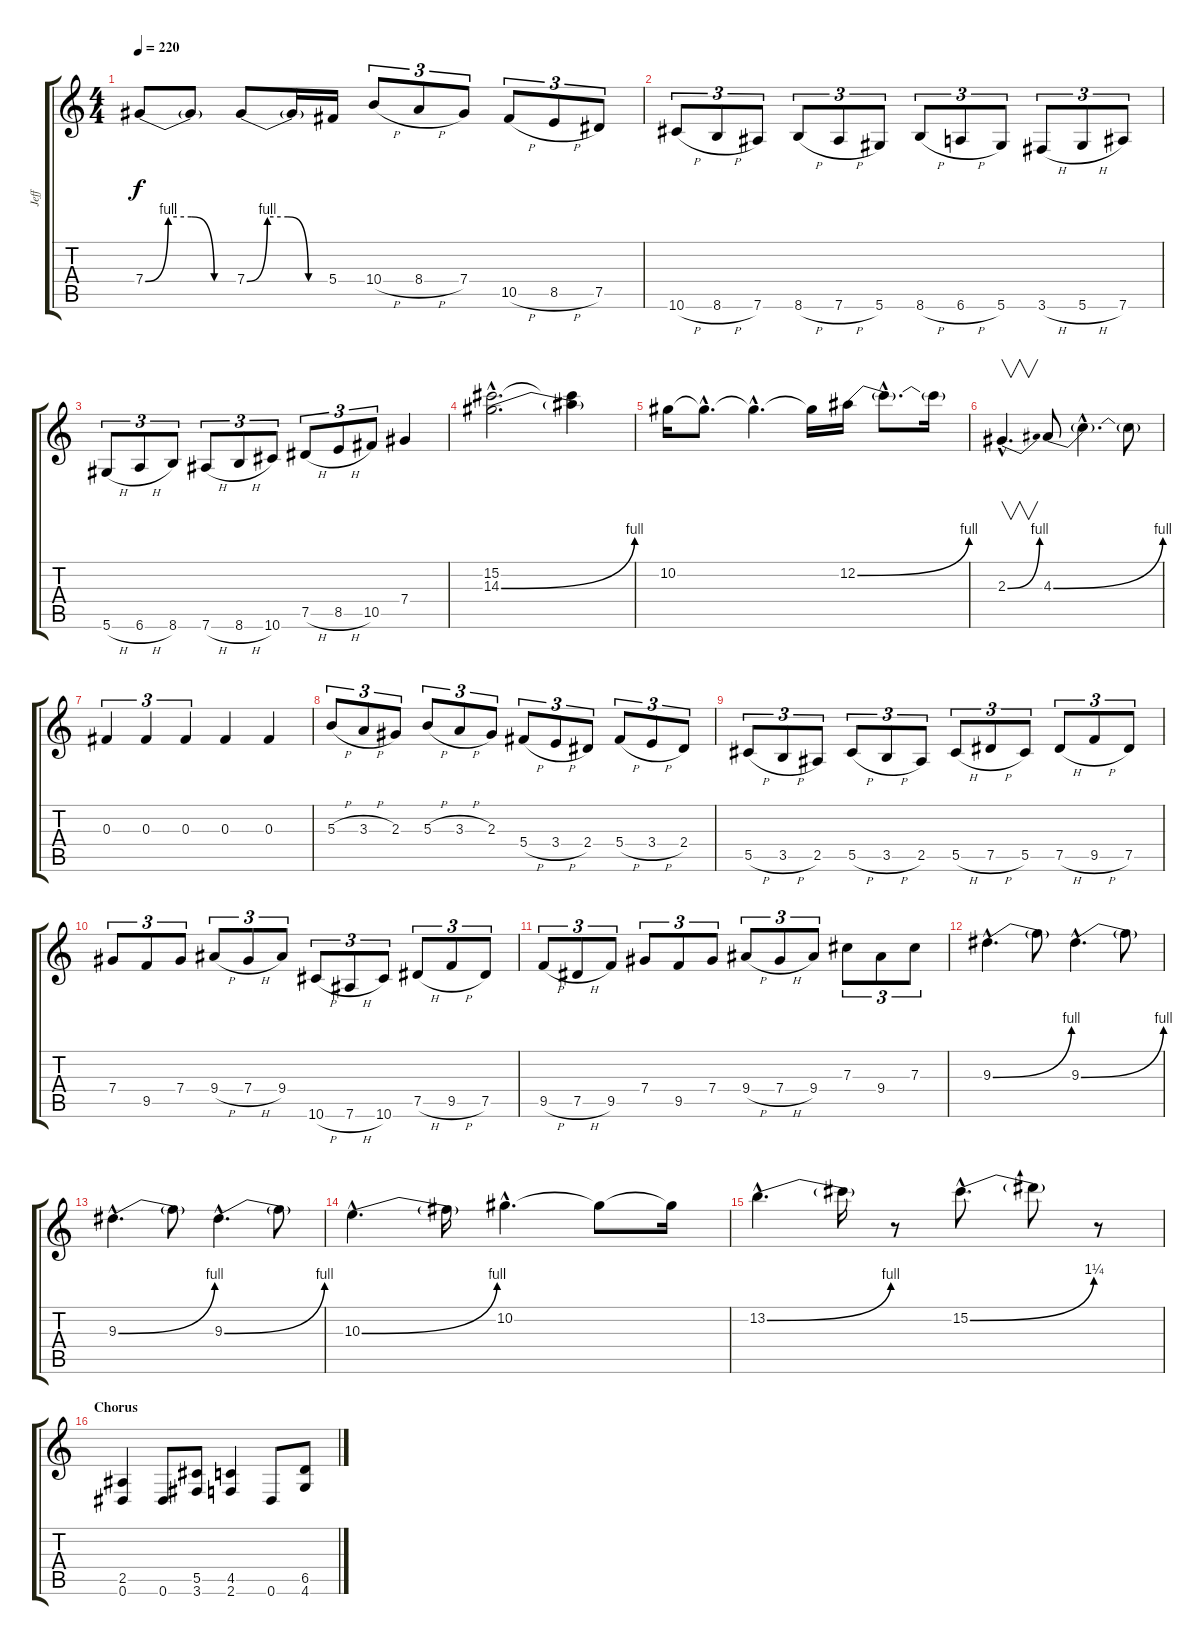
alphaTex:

\track ("Jeff" "Jeff") {instrument distortionguitar}
\staff {score tabs}
\tuning (Eb4 Bb3 Gb3 Db3 Ab2 Eb2) {hide}
\ts (4 4)
\tempo 220
\clef g2
\ks c
7.4{be (custom 0 0 15 4 30 4 45 0 60 0)}.8{dy f} 7.4{t}.8 7.4{be (custom 0 0 15 4 30 4 45 0 60 0)}.8 7.4{t}.16 5.4.16 10.4{h}.8{tu (3 2)} 8.4{h}.8{tu (3 2)} 7.4.8{tu (3 2)} 10.5{h}.8{tu (3 2)} 8.5{h}.8{tu (3 2)} 7.5.8{tu (3 2)} |
10.6{h}.8{tu (3 2)} 8.6{h}.8{tu (3 2)} 7.6.8{tu (3 2)} 8.6{h}.8{tu (3 2)} 7.6{h}.8{tu (3 2)} 5.6.8{tu (3 2)} 8.6{h}.8{tu (3 2)} 6.6{h}.8{tu (3 2)} 5.6.8{tu (3 2)} 3.6{h}.8{tu (3 2)} 5.6{h}.8{tu (3 2)} 7.6.8{tu (3 2)} |
5.6{h}.8{tu (3 2)} 6.6{h}.8{tu (3 2)} 8.6.8{tu (3 2)} 7.6{h}.8{tu (3 2)} 8.6{h}.8{tu (3 2)} 10.6.8{tu (3 2)} 7.5{h}.8{tu (3 2)} 8.5{h}.8{tu (3 2)} 10.5.8{tu (3 2)} 7.4.4 |
(15.2{hac} 14.3{be (bend 0 0 60 4) hac}).2{d} (15.2{t} 14.3{t}).4 |
10.2.16 10.2{hac t}.8{d} 10.2{hac t}.4{d} 10.2{t}.16 12.2{be (bend 0 0 60 4)}.16 12.2{hac t}.8{d} 12.2{t}.16 |
2.3{be (bend 0 0 60 4) hac}.4{v d} 4.3{be (bend 0 0 60 4)}.8 4.3{hac t}.4{d} 4.3{t}.8 |
0.3.4{tu (3 2)} 0.3.4{tu (3 2)} 0.3.4{tu (3 2)} 0.3.4 0.3.4 |
5.3{h}.8{tu (3 2)} 3.3{h}.8{tu (3 2)} 2.3.8{tu (3 2)} 5.3{h}.8{tu (3 2)} 3.3{h}.8{tu (3 2)} 2.3.8{tu (3 2)} 5.4{h}.8{tu (3 2)} 3.4{h}.8{tu (3 2)} 2.4.8{tu (3 2)} 5.4{h}.8{tu (3 2)} 3.4{h}.8{tu (3 2)} 2.4.8{tu (3 2)} |
5.5{h}.8{tu (3 2)} 3.5{h}.8{tu (3 2)} 2.5.8{tu (3 2)} 5.5{h}.8{tu (3 2)} 3.5{h}.8{tu (3 2)} 2.5.8{tu (3 2)} 5.5{h}.8{tu (3 2)} 7.5{h}.8{tu (3 2)} 5.5.8{tu (3 2)} 7.5{h}.8{tu (3 2)} 9.5{h}.8{tu (3 2)} 7.5.8{tu (3 2)} |
7.4.8{tu (3 2)} 9.5.8{tu (3 2)} 7.4.8{tu (3 2)} 9.4{h}.8{tu (3 2)} 7.4{h}.8{tu (3 2)} 9.4.8{tu (3 2)} 10.6{h}.8{tu (3 2)} 7.6{h}.8{tu (3 2)} 10.6.8{tu (3 2)} 7.5{h}.8{tu (3 2)} 9.5{h}.8{tu (3 2)} 7.5.8{tu (3 2)} |
9.5{h}.8{tu (3 2)} 7.5{h}.8{tu (3 2)} 9.5.8{tu (3 2)} 7.4.8{tu (3 2)} 9.5.8{tu (3 2)} 7.4.8{tu (3 2)} 9.4{h}.8{tu (3 2)} 7.4{h}.8{tu (3 2)} 9.4.8{tu (3 2)} 7.3.8{tu (3 2)} 9.4.8{tu (3 2)} 7.3.8{tu (3 2)} |
9.3{be (bend 0 0 60 4) hac}.4{d} 9.3{t}.8 9.3{be (bend 0 0 60 4) hac}.4{d} 9.3{t}.8 |
9.3{be (bend 0 0 60 4) hac}.4{d} 9.3{t}.8 9.3{be (bend 0 0 60 4) hac}.4{d} 9.3{t}.8 |
10.3{be (bend 0 0 60 4) hac}.4{d} 10.3{t}.16 10.2{hac}.4{d} 10.2{t}.8 10.2{t}.16 |
13.2{be (bend 0 0 60 4) hac}.4{d} 13.2{t}.16 r.8 15.2{be (bend 0 0 60 5) hac}.8{d} 15.2{t}.8 r.8 |
\section ("" "Chorus")
(2.5 0.6).4 0.6.8 (5.5 3.6).8 (4.5 2.6).4 0.6.8 (6.5 4.6).8
